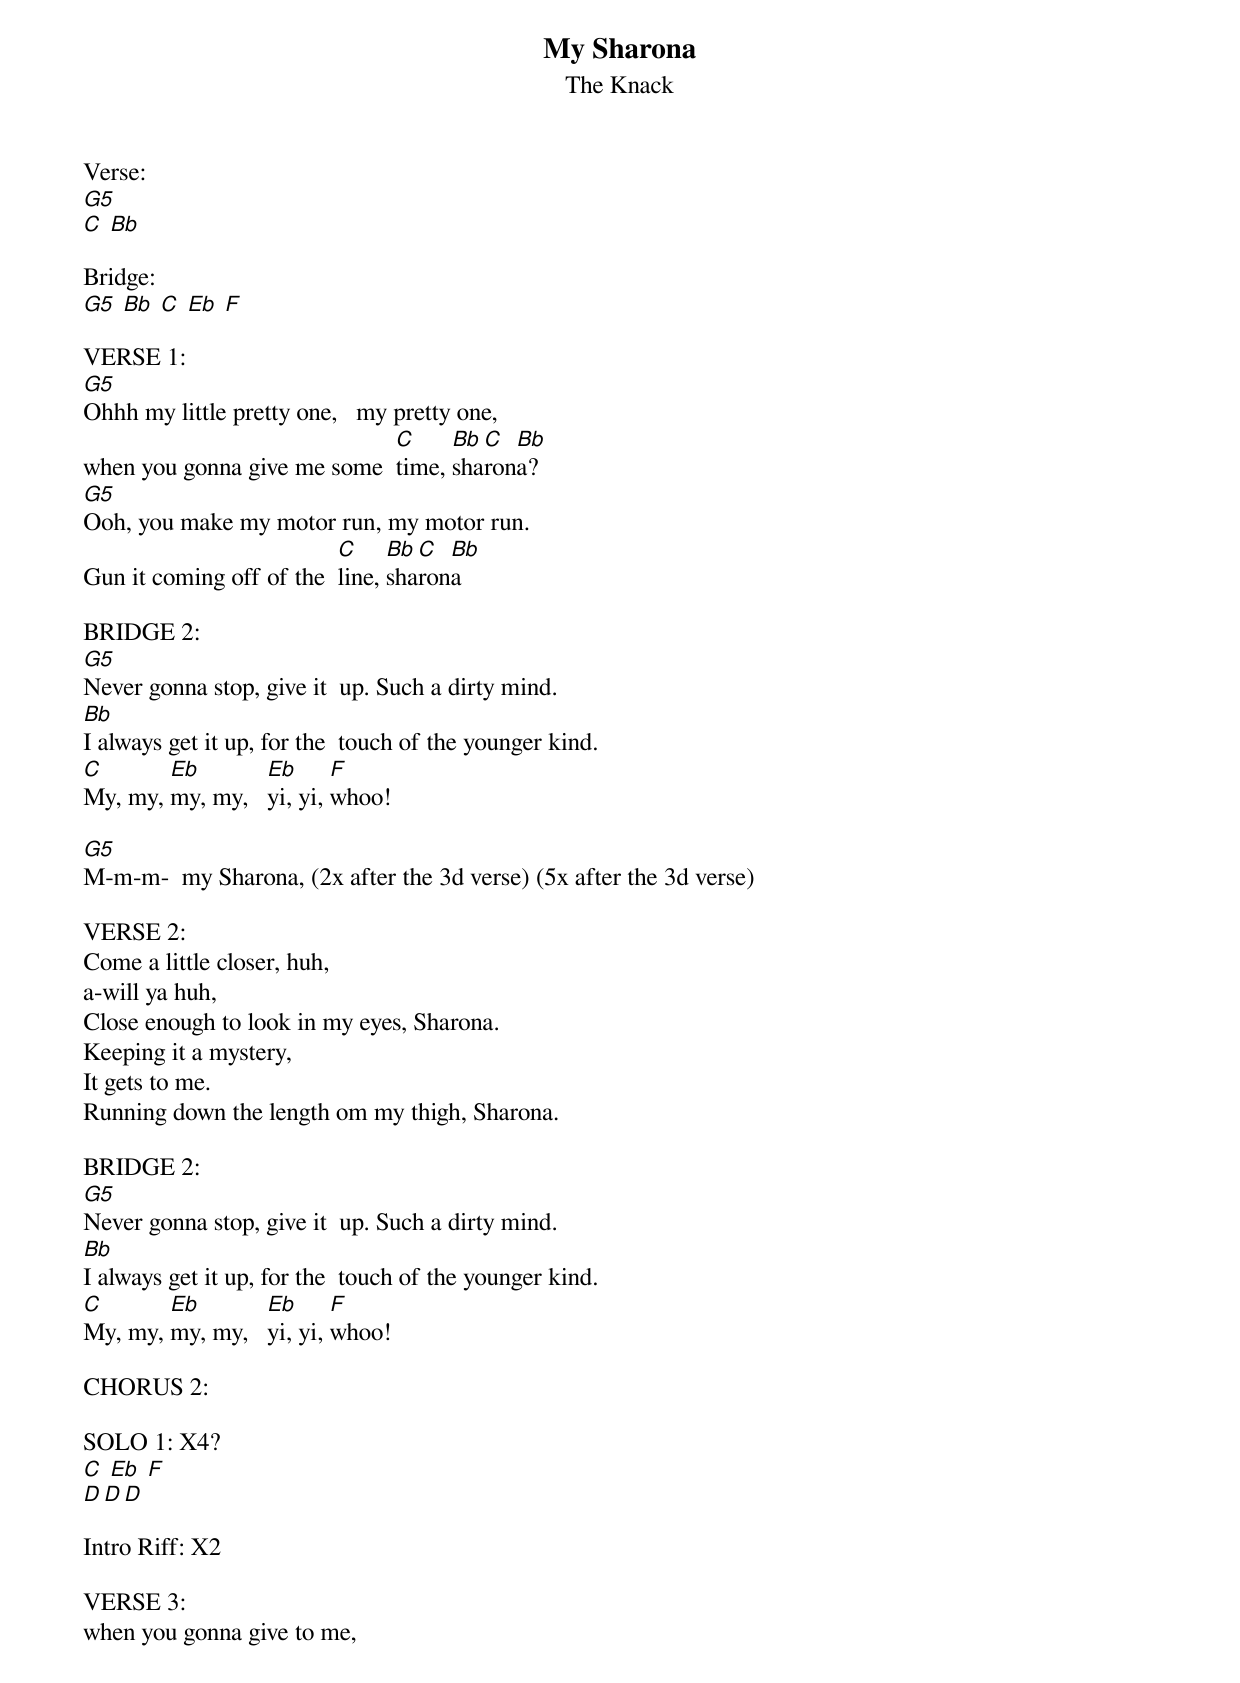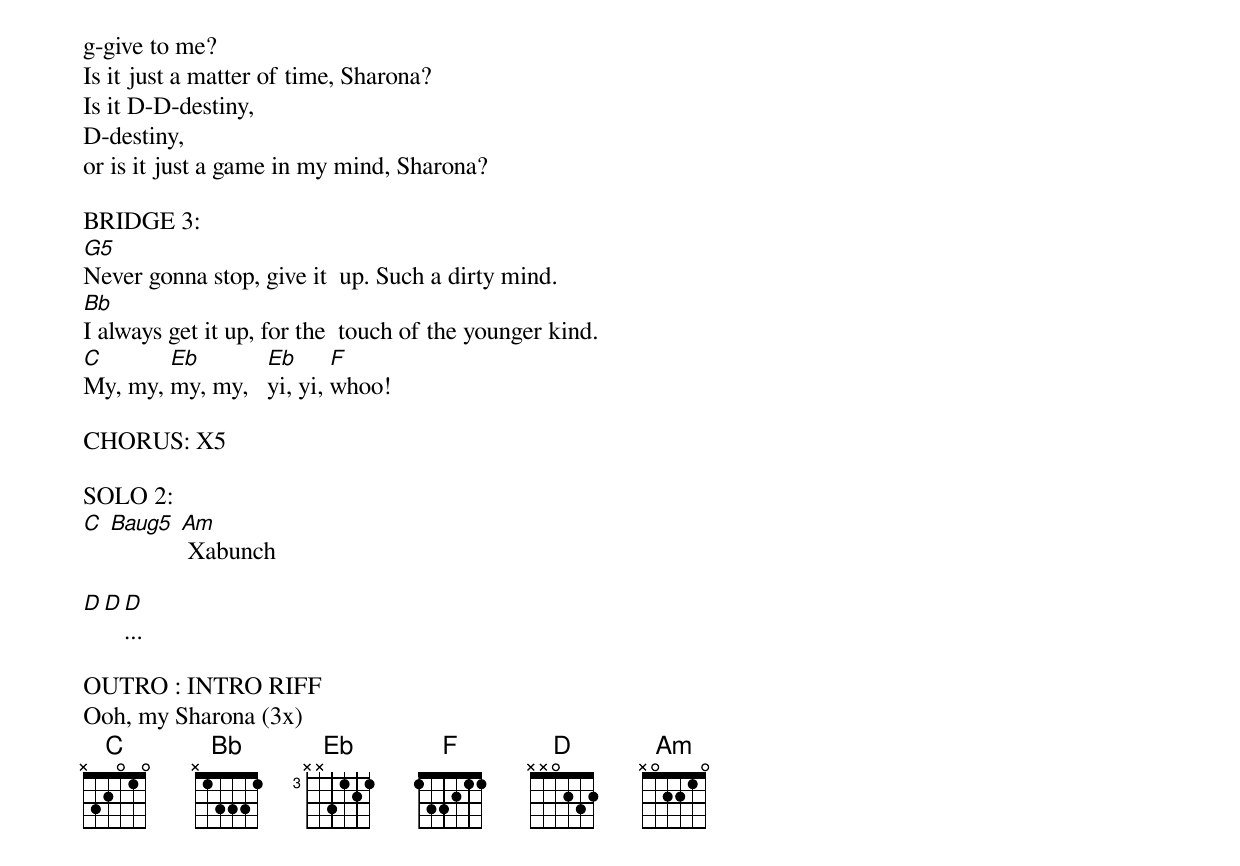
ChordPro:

{t: My Sharona}
{st: The Knack}

Verse:
[G5]
[C] [Bb]

Bridge:
[G5] [Bb] [C] [Eb] [F]

VERSE 1:
[G5]Ohhh my little pretty one, 		my pretty one,
when you gonna give me some 	[C]time, [Bb]sha[C]ron[Bb]a?
[G5]Ooh, you make my motor run, my motor run.
Gun it coming off of the 	[C]line, [Bb]sha[C]ron[Bb]a

BRIDGE 2:
[G5]Never gonna stop, give it 	up. Such a dirty mind.
[Bb]I always get it up, for the 	touch of the younger kind.
[C]My, my, [Eb]my, my, 		[Eb]yi, yi, [F]whoo!

[G5]M-m-m-		my Sharona,	(2x after the 3d verse) (5x after the 3d verse)

VERSE 2:
Come a little closer, huh,
a-will ya huh,
Close enough to look in my eyes, Sharona.
Keeping it a mystery,
It gets to me.
Running down the length om my thigh, Sharona.

BRIDGE 2:
[G5]Never gonna stop, give it 	up. Such a dirty mind.
[Bb]I always get it up, for the 	touch of the younger kind.
[C]My, my, [Eb]my, my, 		[Eb]yi, yi, [F]whoo!

CHORUS 2:

SOLO 1: X4?
[C] [Eb] [F]
[D][D][D]

Intro Riff: X2

VERSE 3:
when you gonna give to me,
g-give to me?
Is it just a matter of time, Sharona?
Is it D-D-destiny,
D-destiny,
or is it just a game in my mind, Sharona?

BRIDGE 3:
[G5]Never gonna stop, give it 	up. Such a dirty mind.
[Bb]I always get it up, for the 	touch of the younger kind.
[C]My, my, [Eb]my, my, 		[Eb]yi, yi, [F]whoo!

CHORUS: X5

SOLO 2:
[C] [Baug5] [Am] Xabunch

[D][D][D]...

OUTRO : INTRO RIFF
Ooh, my Sharona (3x)
